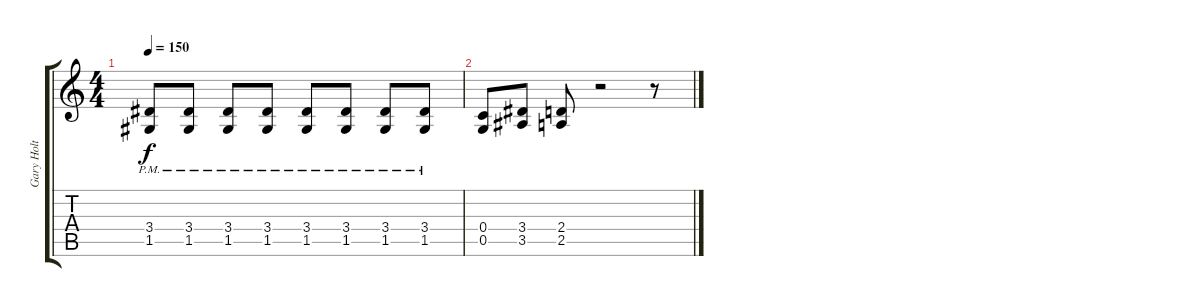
\track ("Gary Holt" "Gary Holt") {instrument distortionguitar}
\staff {score tabs}
\tuning (D4 A3 F3 C3 G2 D2) {hide}
\ts (4 4)
\tempo 150
\clef g2
\ks c
(3.4{pm} 1.5{pm}).8{dy f} (3.4{pm} 1.5{pm}).8 (3.4{pm} 1.5{pm}).8 (3.4{pm} 1.5{pm}).8 (3.4{pm} 1.5{pm}).8 (3.4{pm} 1.5{pm}).8 (3.4{pm} 1.5{pm}).8 (3.4{pm} 1.5{pm}).8 |
(0.4 0.5).8 (3.4 3.5).8 (2.4 2.5).8 r.2 r.8
